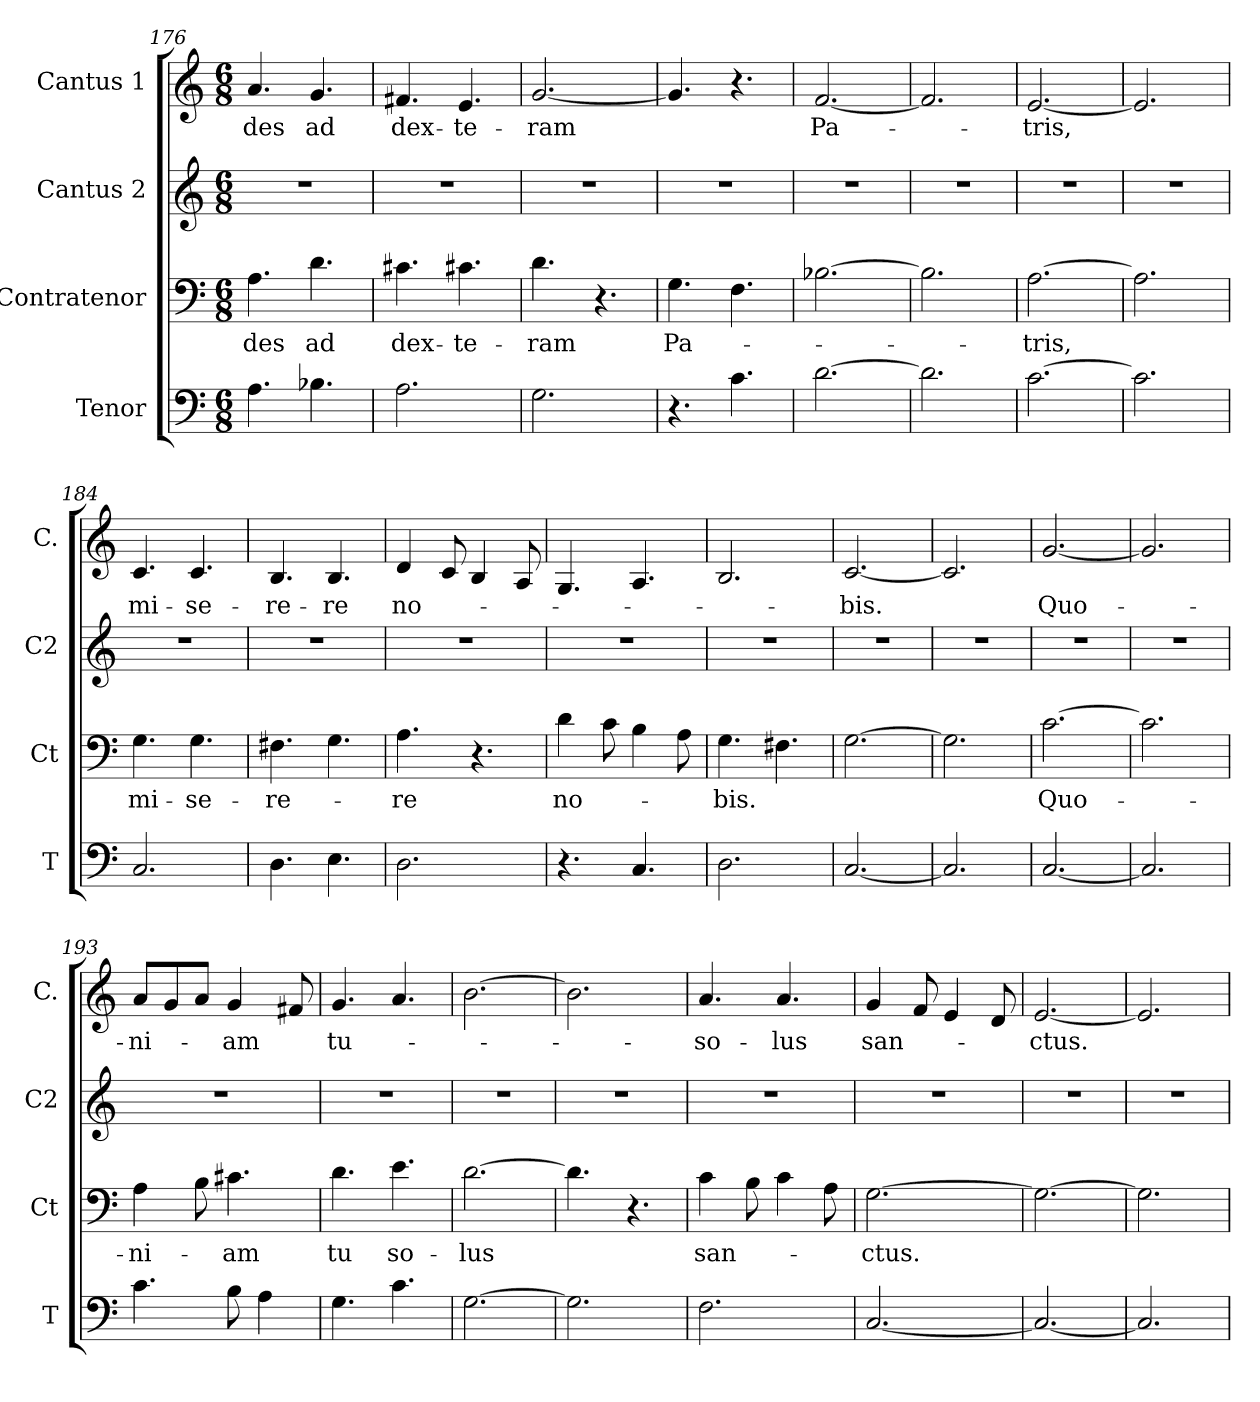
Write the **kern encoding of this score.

**kern	**kern	**text	**kern	**kern	**text
*part4	*part3	*part3	*part2	*part1	*part1
*staff4	*staff3	*staff3	*staff2	*staff1	*staff1
*I"Tenor	*I"Contratenor	*	*I"Cantus 2	*I"Cantus 1	*
*I'T	*I'Ct	*	*I'C2	*I'C.	*
*clefF4	*clefF4	*	*clefG2	*clefG2	*
*k[]	*k[]	*	*k[]	*k[]	*
*C:	*C:	*	*C:	*C:	*
*M6/8	*M6/8	*	*M6/8	*M6/8	*
=176	=176	=176	=176	=176	=176
4.A\	4.A\	-des	2.r	4.a/	-des
4.B-X\	4.d\	ad	.	4.g/	ad
=177	=177	=177	=177	=177	=177
2.A\	4.c#X\	dex-	2.r	4.f#X/	dex-
.	4.c#X\	-te-	.	4.e/	-te-
=178	=178	=178	=178	=178	=178
2.G\	4.d\	-ram	2.r	[2.g/	-ram
.	4.r	.	.	.	.
!!LO:LB:g=z
=179	=179	=179	=179	=179	=179
4.r	4.G\	Pa-	2.r	4.g/]	.
4.c\	4.F\	.	.	4.r	.
=180	=180	=180	=180	=180	=180
[2.d\	[2.B-X\	.	2.r	[2.f/	Pa-
=181	=181	=181	=181	=181	=181
2.d\]	2.B-\]	.	2.r	2.f/]	.
=182	=182	=182	=182	=182	=182
[2.c\	[2.A\	-tris,	2.r	[2.e/	-tris,
=183	=183	=183	=183	=183	=183
2.c\]	2.A\]	.	2.r	2.e/]	.
=184	=184	=184	=184	=184	=184
2.C/	4.G\	mi-	2.r	4.c/	mi-
.	4.G\	-se-	.	4.c/	-se-
=185	=185	=185	=185	=185	=185
4.D\	4.F#X\	-re-	2.r	4.B/	-re-
4.E\	4.G\	.	.	4.B/	-re
=186	=186	=186	=186	=186	=186
2.D\	4.A\	-re	2.r	4d/	no-
.	.	.	.	8c/	.
.	4.r	.	.	4B/	.
.	.	.	.	8A/	.
=187	=187	=187	=187	=187	=187
4.r	4d\	no-	2.r	4.G/	.
.	8c\	.	.	.	.
4.C/	4B\	.	.	4.A/	.
.	8A\	.	.	.	.
=188	=188	=188	=188	=188	=188
2.D\	4.G\	-bis.	2.r	2.B/	.
.	4.F#X\	.	.	.	.
!!LO:PB:g=z
=189	=189	=189	=189	=189	=189
[2.C/	[2.G\	.	2.r	[2.c/	-bis.
=190	=190	=190	=190	=190	=190
2.C/]	2.G\]	.	2.r	2.c/]	.
=191	=191	=191	=191	=191	=191
[2.C/	[2.c\	Quo-	2.r	[2.g/	Quo-
=192	=192	=192	=192	=192	=192
2.C/]	2.c\]	.	2.r	2.g/]	.
=193	=193	=193	=193	=193	=193
4.c\	4A\	-ni-	2.r	8a/L	-ni-
.	.	.	.	8g/	.
.	8B\	.	.	8a/J	.
8B\	4.c#X\	-am	.	4g/	-am
4A\	.	.	.	.	.
.	.	.	.	8f#X/	.
=194	=194	=194	=194	=194	=194
4.G\	4.d\	tu	2.r	4.g/	tu-
4.c\	4.e\	so-	.	4.a/	.
=195	=195	=195	=195	=195	=195
[2.G\	[2.d\	-lus	2.r	[2.b\	.
=196	=196	=196	=196	=196	=196
2.G\]	4.d\]	.	2.r	2.b\]	.
.	4.r	.	.	.	.
=197	=197	=197	=197	=197	=197
2.F\	4c\	san-	2.r	4.a/	so-
.	8B\	.	.	.	.
.	4c\	.	.	4.a/	-lus
.	8A\	.	.	.	.
=198	=198	=198	=198	=198	=198
[2.C/	[2.G\	-ctus.	2.r	4g/	san-
.	.	.	.	8f/	.
.	.	.	.	4e/	.
.	.	.	.	8d/	.
!!LO:LB:g=z
=199	=199	=199	=199	=199	=199
2.C/_	2.G\_	.	2.r	[2.e/	-ctus.
=200	=200	=200	=200	=200	=200
2.C/]	2.G\]	.	2.r	2.e/]	.
=	=	=	=	=	=
*-	*-	*-	*-	*-	*-
